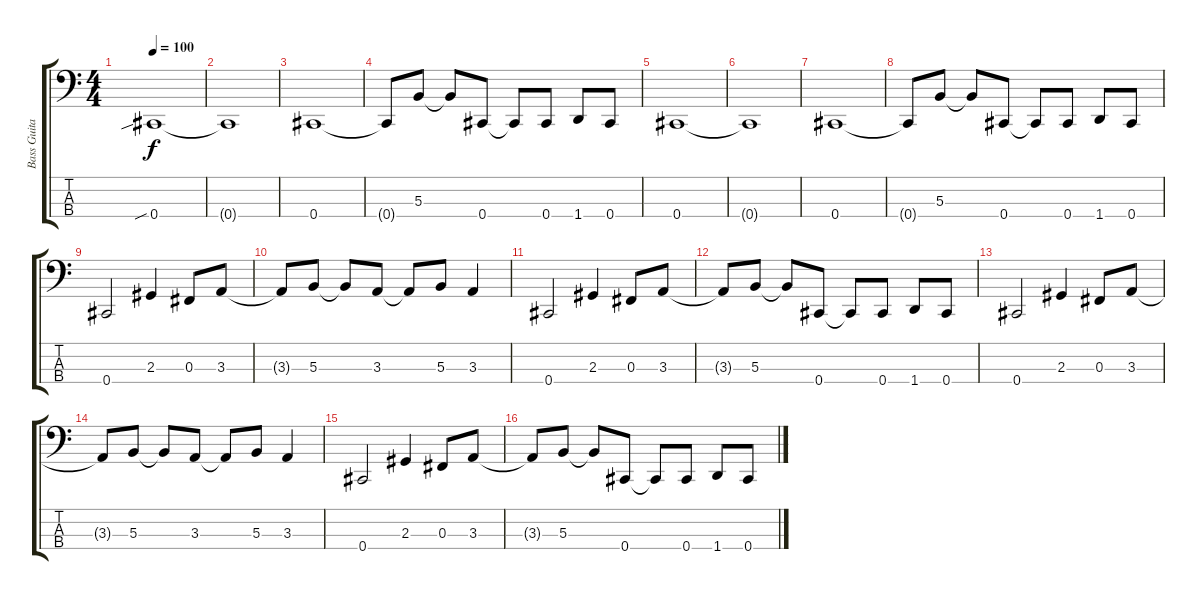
\track ("Bass Guitar" "Bass Guita") {instrument electricbasspick}
\staff {score tabs}
\tuning (E2 B1 Gb1 Db1) {hide}
\ts (4 4)
\tempo 100
\clef f4
\ks c
0.4{sib}.1{dy f} |
0.4{t}.1 |
0.4.1 |
0.4{t}.8 5.3.8 5.3{t}.8 0.4.8 0.4{t}.8 0.4.8 1.4.8 0.4.8 |
0.4.1 |
0.4{t}.1 |
0.4.1 |
0.4{t}.8 5.3.8 5.3{t}.8 0.4.8 0.4{t}.8 0.4.8 1.4.8 0.4.8 |
0.4.2 2.3.4 0.3.8 3.3.8 |
3.3{t}.8 5.3.8 5.3{t}.8 3.3.8 3.3{t}.8 5.3.8 3.3.4 |
0.4.2 2.3.4 0.3.8 3.3.8 |
3.3{t}.8 5.3.8 5.3{t}.8 0.4.8 0.4{t}.8 0.4.8 1.4.8 0.4.8 |
0.4.2 2.3.4 0.3.8 3.3.8 |
3.3{t}.8 5.3.8 5.3{t}.8 3.3.8 3.3{t}.8 5.3.8 3.3.4 |
0.4.2 2.3.4 0.3.8 3.3.8 |
3.3{t}.8 5.3.8 5.3{t}.8 0.4.8 0.4{t}.8 0.4.8 1.4.8 0.4.8
